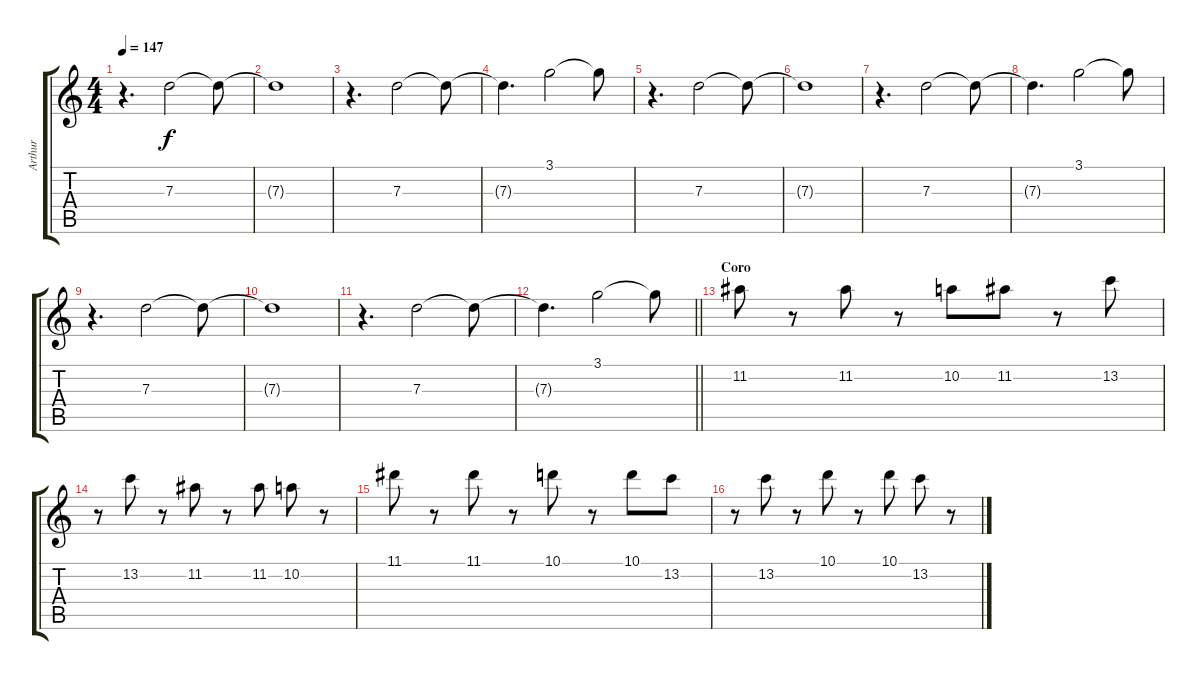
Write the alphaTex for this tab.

\track ("Arthur" "Arthur") {instrument distortionguitar}
\staff {score tabs}
\tuning (E4 B3 G3 D3 A2 E2) {hide}
\ts (4 4)
\tempo 147
\clef g2
\ks c
r.4{d dy f} 7.3.2 7.3{t}.8 |
7.3{t}.1 |
r.4{d} 7.3.2 7.3{t}.8 |
7.3{t}.4{d} 3.1.2 3.1{t}.8 |
r.4{d} 7.3.2 7.3{t}.8 |
7.3{t}.1 |
r.4{d} 7.3.2 7.3{t}.8 |
7.3{t}.4{d} 3.1.2 3.1{t}.8 |
r.4{d} 7.3.2 7.3{t}.8 |
7.3{t}.1 |
r.4{d} 7.3.2 7.3{t}.8 |
\barLineRight lightlight
7.3{t}.4{d} 3.1.2 3.1{t}.8 |
\section ("" "Coro")
11.2.8{volume 7 balance 1} r.8 11.2.8 r.8 10.2.8 11.2.8 r.8 13.2.8 |
r.8 13.2.8 r.8 11.2.8 r.8 11.2.8 10.2.8 r.8 |
11.1.8 r.8 11.1.8 r.8 10.1.8 r.8 10.1.8 13.2.8 |
r.8 13.2.8 r.8 10.1.8 r.8 10.1.8 13.2.8 r.8
